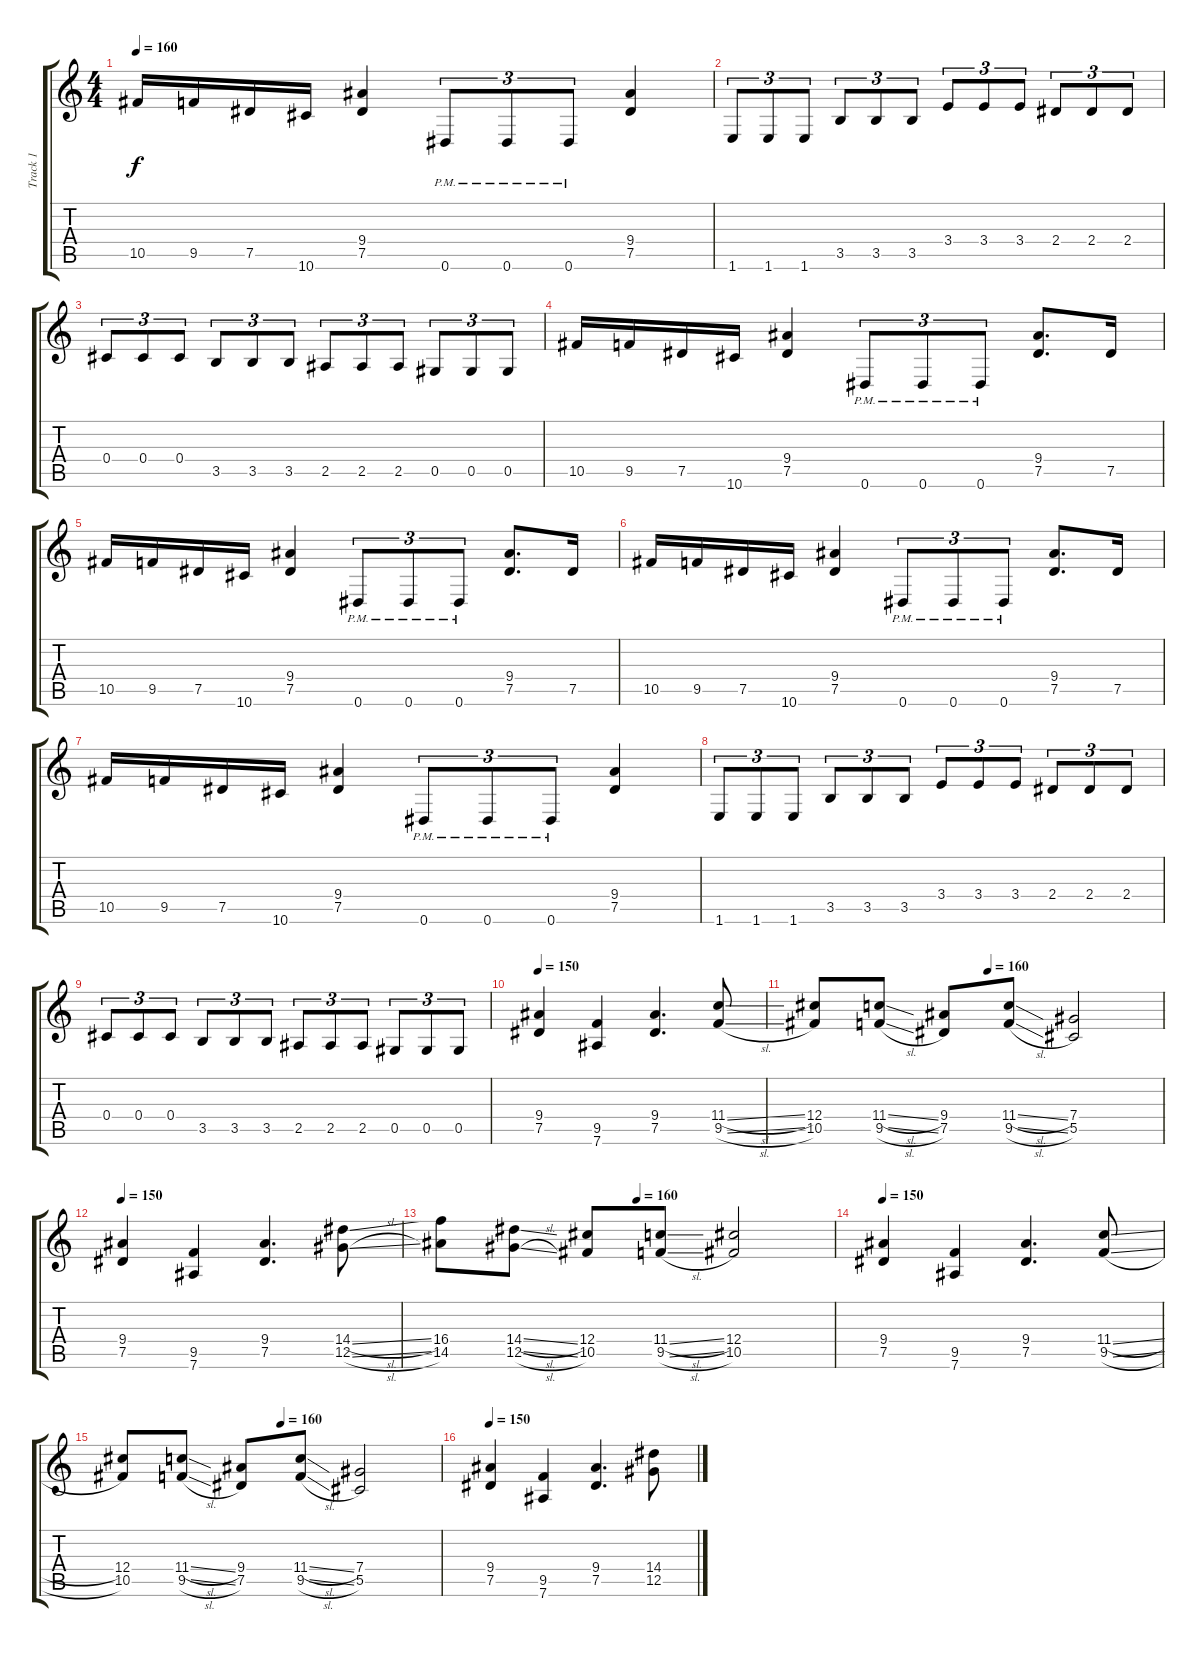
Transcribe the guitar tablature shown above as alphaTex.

\track ("Track 1" "Track 1") {instrument distortionguitar}
\staff {score tabs}
\tuning (Eb4 Bb3 Gb3 Db3 Ab2 Eb2) {hide}
\ts (4 4)
\tempo 160
\clef g2
\ks c
10.5.16{dy f} 9.5.16 7.5.16 10.6.16 (9.4 7.5).4 0.6{pm}.8{tu (3 2)} 0.6{pm}.8{tu (3 2)} 0.6{pm}.8{tu (3 2)} (9.4 7.5).4 |
1.6.8{tu (3 2)} 1.6.8{tu (3 2)} 1.6.8{tu (3 2)} 3.5.8{tu (3 2)} 3.5.8{tu (3 2)} 3.5.8{tu (3 2)} 3.4.8{tu (3 2)} 3.4.8{tu (3 2)} 3.4.8{tu (3 2)} 2.4.8{tu (3 2)} 2.4.8{tu (3 2)} 2.4.8{tu (3 2)} |
0.4.8{tu (3 2)} 0.4.8{tu (3 2)} 0.4.8{tu (3 2)} 3.5.8{tu (3 2)} 3.5.8{tu (3 2)} 3.5.8{tu (3 2)} 2.5.8{tu (3 2)} 2.5.8{tu (3 2)} 2.5.8{tu (3 2)} 0.5.8{tu (3 2)} 0.5.8{tu (3 2)} 0.5.8{tu (3 2)} |
10.5.16 9.5.16 7.5.16 10.6.16 (9.4 7.5).4 0.6{pm}.8{tu (3 2)} 0.6{pm}.8{tu (3 2)} 0.6{pm}.8{tu (3 2)} (9.4 7.5).8{d} 7.5.16 |
10.5.16 9.5.16 7.5.16 10.6.16 (9.4 7.5).4 0.6{pm}.8{tu (3 2)} 0.6{pm}.8{tu (3 2)} 0.6{pm}.8{tu (3 2)} (9.4 7.5).8{d} 7.5.16 |
10.5.16 9.5.16 7.5.16 10.6.16 (9.4 7.5).4 0.6{pm}.8{tu (3 2)} 0.6{pm}.8{tu (3 2)} 0.6{pm}.8{tu (3 2)} (9.4 7.5).8{d} 7.5.16 |
10.5.16 9.5.16 7.5.16 10.6.16 (9.4 7.5).4 0.6{pm}.8{tu (3 2)} 0.6{pm}.8{tu (3 2)} 0.6{pm}.8{tu (3 2)} (9.4 7.5).4 |
1.6.8{tu (3 2)} 1.6.8{tu (3 2)} 1.6.8{tu (3 2)} 3.5.8{tu (3 2)} 3.5.8{tu (3 2)} 3.5.8{tu (3 2)} 3.4.8{tu (3 2)} 3.4.8{tu (3 2)} 3.4.8{tu (3 2)} 2.4.8{tu (3 2)} 2.4.8{tu (3 2)} 2.4.8{tu (3 2)} |
0.4.8{tu (3 2)} 0.4.8{tu (3 2)} 0.4.8{tu (3 2)} 3.5.8{tu (3 2)} 3.5.8{tu (3 2)} 3.5.8{tu (3 2)} 2.5.8{tu (3 2)} 2.5.8{tu (3 2)} 2.5.8{tu (3 2)} 0.5.8{tu (3 2)} 0.5.8{tu (3 2)} 0.5.8{tu (3 2)} |
\tempo 150
(9.4 7.5).4 (9.5 7.6).4 (9.4 7.5).4{d} (11.4{sl} 9.5{sl}).8 |
\tempo (160 0.5)
(12.4 10.5).8 (11.4{sl} 9.5{sl}).8 (9.4 7.5).8 (11.4{sl} 9.5{sl}).8 (7.4 5.5).2 |
\tempo 150
(9.4 7.5).4 (9.5 7.6).4 (9.4 7.5).4{d} (14.4{sl} 12.5{sl}).8 |
\tempo (160 0.5)
(16.4 14.5).8 (14.4{sl} 12.5{sl}).8 (12.4 10.5).8 (11.4{sl} 9.5{sl}).8 (12.4 10.5).2 |
\tempo 150
(9.4 7.5).4 (9.5 7.6).4 (9.4 7.5).4{d} (11.4{sl} 9.5{sl}).8 |
\tempo (160 0.5)
(12.4 10.5).8 (11.4{sl} 9.5{sl}).8 (9.4 7.5).8 (11.4{sl} 9.5{sl}).8 (7.4 5.5).2 |
\tempo 150
(9.4 7.5).4 (9.5 7.6).4 (9.4 7.5).4{d} (14.4{sl} 12.5{sl}).8
